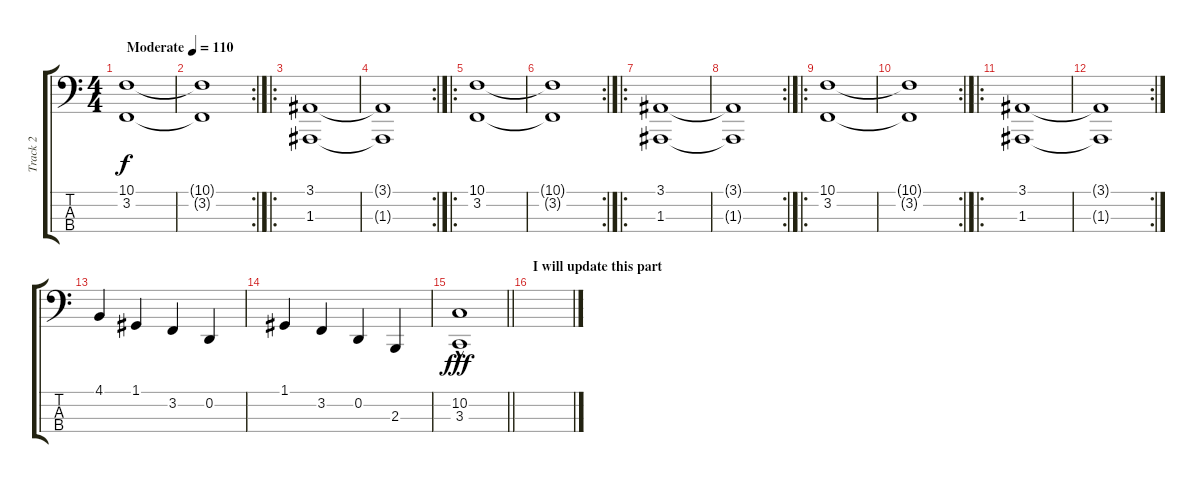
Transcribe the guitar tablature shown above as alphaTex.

\track ("Track 2" "Track 2") {instrument harpsichord}
\staff {score tabs}
\tuning (G2 D2 A1 E1) {hide}
\ts (4 4)
\tempo (110 "Moderate")
\clef f4
\ks c
(10.1 3.2).1{dy f instrument harpsichord} |
\rc 2
(10.1{t} 3.2{t}).1 |
\ro
(3.1 1.3).1 |
\rc 2
(3.1{t} 1.3{t}).1 |
\ro
(10.1 3.2).1 |
\rc 2
(10.1{t} 3.2{t}).1 |
\ro
(3.1 1.3).1 |
\rc 2
(3.1{t} 1.3{t}).1 |
\ro
(10.1 3.2).1 |
\rc 2
(10.1{t} 3.2{t}).1 |
\ro
(3.1 1.3).1 |
\rc 2
(3.1{t} 1.3{t}).1 |
4.1.4 1.1.4 3.2.4 0.2.4 |
1.1.4 3.2.4 0.2.4 2.3.4 |
\barLineRight lightlight
(10.2{hac} 3.3{hac}).1{dy fff} |
\section ("" "I will update this part")
